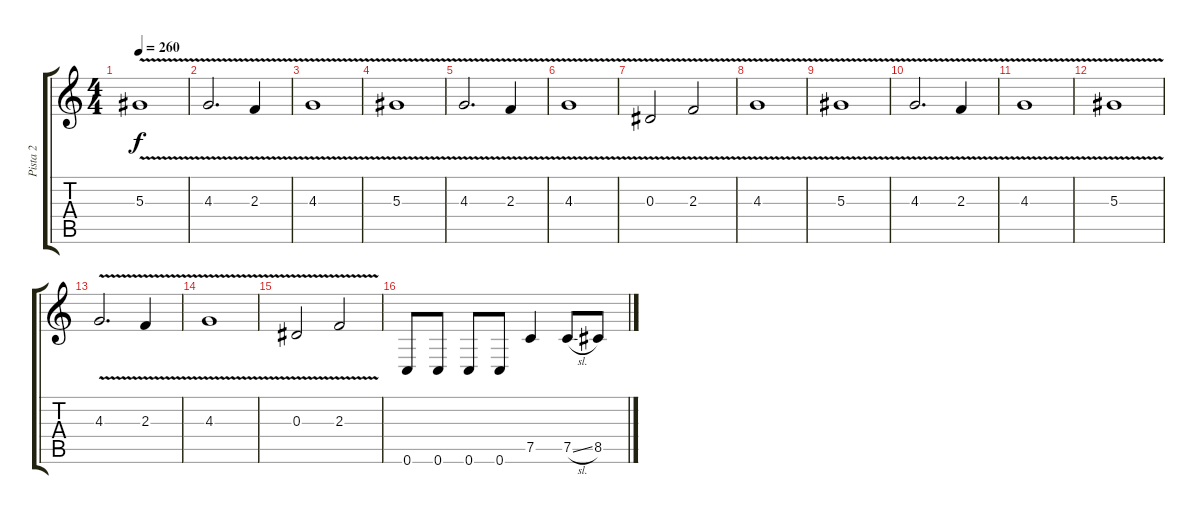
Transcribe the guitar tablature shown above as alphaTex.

\track ("Pista 2" "Pista 2") {instrument distortionguitar}
\staff {score tabs}
\tuning (C4 G3 Eb3 Bb2 F2 C2) {hide}
\ts (4 4)
\tempo 260
\clef g2
\ks c
5.3{v}.1{dy f} |
4.3{v}.2{d} 2.3{v}.4 |
4.3{v}.1 |
5.3{v}.1 |
4.3{v}.2{d} 2.3{v}.4 |
4.3{v}.1 |
0.3{v}.2 2.3{v}.2 |
4.3{v}.1 |
5.3{v}.1 |
4.3{v}.2{d} 2.3{v}.4 |
4.3{v}.1 |
5.3{v}.1 |
4.3{v}.2{d} 2.3{v}.4 |
4.3{v}.1 |
0.3{v}.2 2.3{v}.2 |
0.6.8 0.6.8 0.6.8 0.6.8 7.5.4 7.5{sl}.8 8.5.8
